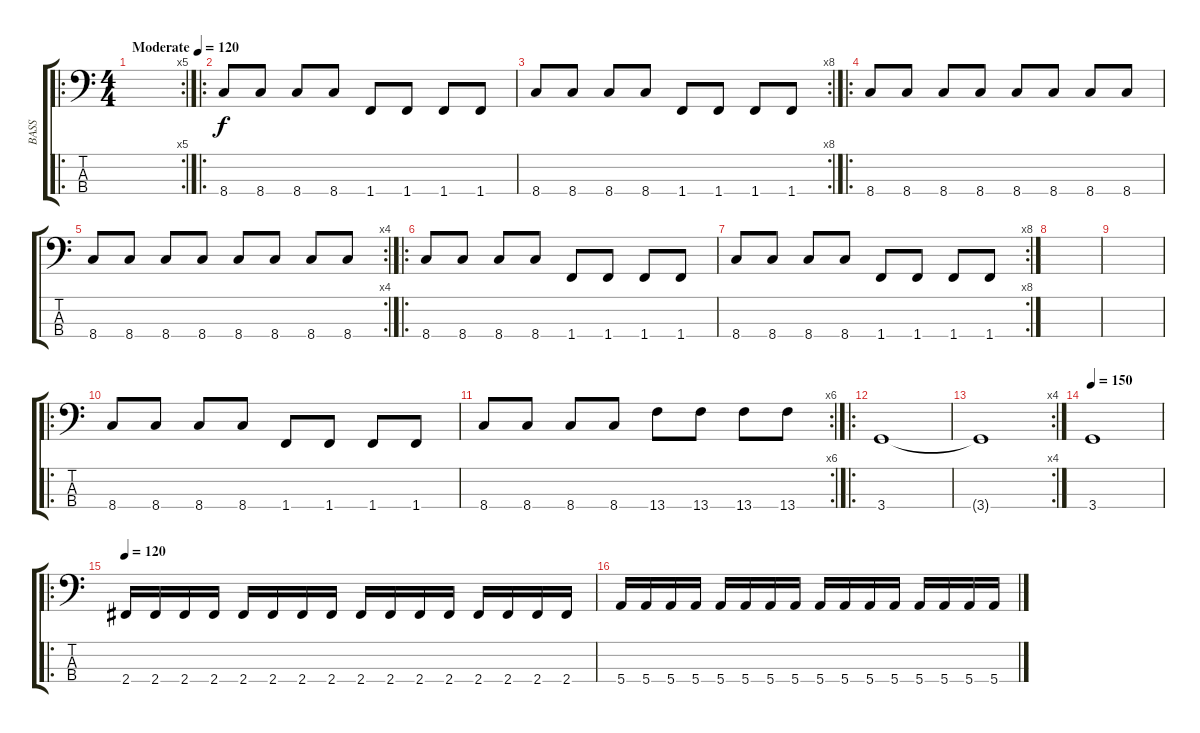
\track ("BASS" "BASS") {instrument electricbassfinger}
\staff {score tabs}
\tuning (G2 D2 A1 E1) {hide}
\ro
\rc 5
\ts (4 4)
\tempo (120 "Moderate")
\clef f4
\ks c
|
\ro
8.4.8 8.4.8 8.4.8 8.4.8 1.4.8 1.4.8 1.4.8 1.4.8 |
\rc 8
8.4.8 8.4.8 8.4.8 8.4.8 1.4.8 1.4.8 1.4.8 1.4.8 |
\ro
8.4.8 8.4.8 8.4.8 8.4.8 8.4.8 8.4.8 8.4.8 8.4.8 |
\rc 4
8.4.8 8.4.8 8.4.8 8.4.8 8.4.8 8.4.8 8.4.8 8.4.8 |
\ro
8.4.8 8.4.8 8.4.8 8.4.8 1.4.8 1.4.8 1.4.8 1.4.8 |
\rc 8
8.4.8 8.4.8 8.4.8 8.4.8 1.4.8 1.4.8 1.4.8 1.4.8 |
|
|
\ro
8.4.8 8.4.8 8.4.8 8.4.8 1.4.8 1.4.8 1.4.8 1.4.8 |
\rc 6
8.4.8 8.4.8 8.4.8 8.4.8 13.4.8 13.4.8 13.4.8 13.4.8 |
\ro
3.4.1 |
\rc 4
3.4{t}.1 |
\tempo 150
3.4.1 |
\ro
\tempo 120
2.4.16 2.4.16 2.4.16 2.4.16 2.4.16 2.4.16 2.4.16 2.4.16 2.4.16 2.4.16 2.4.16 2.4.16 2.4.16 2.4.16 2.4.16 2.4.16 |
5.4.16 5.4.16 5.4.16 5.4.16 5.4.16 5.4.16 5.4.16 5.4.16 5.4.16 5.4.16 5.4.16 5.4.16 5.4.16 5.4.16 5.4.16 5.4.16
